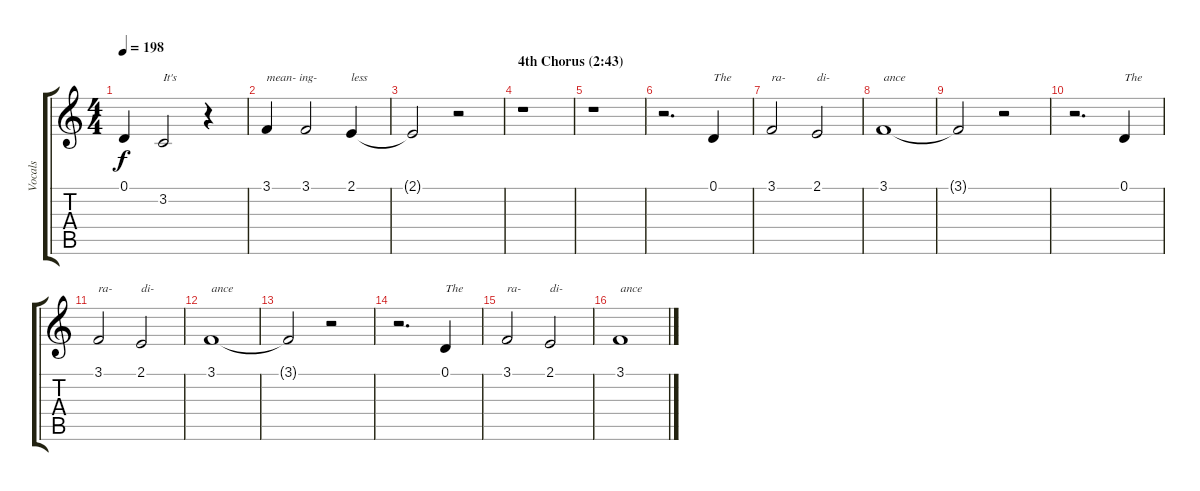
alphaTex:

\track ("Vocals" "Vocals") {instrument violin}
\staff {score tabs}
\tuning (D4 A3 F3 C3 G2 C2) {hide}
\ts (4 4)
\tempo 198
\clef g2
\ks c
0.1{t}.4{dy f} 3.2.2{txt "It's"} r.4 |
3.1.4{txt "mean- ing-"} 3.1.2 2.1.4{txt "less"} |
2.1{t}.2 r.2 |
\section ("" "4th Chorus (2:43)")
r.1 |
r.1 |
r.2{d} 0.1.4{txt "The"} |
3.1.2{txt "ra-"} 2.1.2{txt "di-"} |
3.1.1{txt "ance"} |
3.1{t}.2 r.2 |
r.2{d} 0.1.4{txt "The"} |
3.1.2{txt "ra-"} 2.1.2{txt "di-"} |
3.1.1{txt "ance"} |
3.1{t}.2 r.2 |
r.2{d} 0.1.4{txt "The"} |
3.1.2{txt "ra-"} 2.1.2{txt "di-"} |
3.1.1{txt "ance"}
